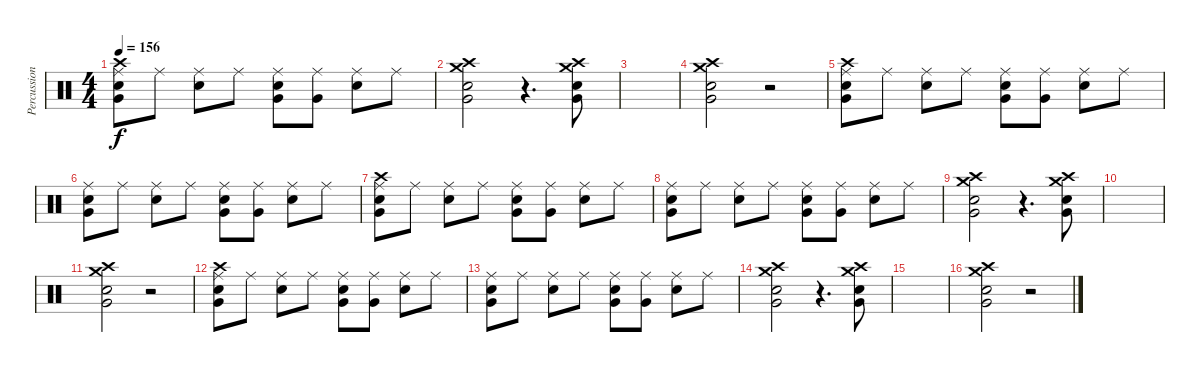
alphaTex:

\track ("Percussions" "Percussion") {instrument percussion}
\staff {score}
\articulation defaults
\ts (4 4)
\tempo 156
\clef neutral
\ks c
("Very Low Tom (hit)" "Crash high (hit)" "Electric Snare (hit)" "Ride (middle)").8{dy f} "Ride (middle)".8 ("Electric Snare (hit)" "Ride (middle)").8 "Ride (middle)".8 ("Very Low Tom (hit)" "Electric Snare (hit)" "Ride (middle)").8 ("Very Low Tom (hit)" "Ride (middle)").8 ("Electric Snare (hit)" "Ride (middle)").8 "Ride (middle)".8 |
("Very Low Tom (hit)" "Crash high (hit)" "Crash medium (hit)" "Electric Snare (hit)").2 r.4{d} ("Very Low Tom (hit)" "Crash high (hit)" "Crash medium (hit)" "Electric Snare (hit)").8 |
|
("Very Low Tom (hit)" "Crash high (hit)" "Crash medium (hit)" "Electric Snare (hit)").2 r.2 |
("Very Low Tom (hit)" "Crash high (hit)" "Electric Snare (hit)" "Ride (middle)").8 "Ride (middle)".8 ("Electric Snare (hit)" "Ride (middle)").8 "Ride (middle)".8 ("Very Low Tom (hit)" "Electric Snare (hit)" "Ride (middle)").8 ("Very Low Tom (hit)" "Ride (middle)").8 ("Electric Snare (hit)" "Ride (middle)").8 "Ride (middle)".8 |
("Very Low Tom (hit)" "Electric Snare (hit)" "Ride (middle)").8 "Ride (middle)".8 ("Electric Snare (hit)" "Ride (middle)").8 "Ride (middle)".8 ("Very Low Tom (hit)" "Electric Snare (hit)" "Ride (middle)").8 ("Very Low Tom (hit)" "Ride (middle)").8 ("Electric Snare (hit)" "Ride (middle)").8 "Ride (middle)".8 |
("Very Low Tom (hit)" "Crash high (hit)" "Electric Snare (hit)" "Ride (middle)").8 "Ride (middle)".8 ("Electric Snare (hit)" "Ride (middle)").8 "Ride (middle)".8 ("Very Low Tom (hit)" "Electric Snare (hit)" "Ride (middle)").8 ("Very Low Tom (hit)" "Ride (middle)").8 ("Electric Snare (hit)" "Ride (middle)").8 "Ride (middle)".8 |
("Very Low Tom (hit)" "Electric Snare (hit)" "Ride (middle)").8 "Ride (middle)".8 ("Electric Snare (hit)" "Ride (middle)").8 "Ride (middle)".8 ("Very Low Tom (hit)" "Electric Snare (hit)" "Ride (middle)").8 ("Very Low Tom (hit)" "Ride (middle)").8 ("Electric Snare (hit)" "Ride (middle)").8 "Ride (middle)".8 |
("Very Low Tom (hit)" "Crash high (hit)" "Crash medium (hit)" "Electric Snare (hit)").2 r.4{d} ("Very Low Tom (hit)" "Crash high (hit)" "Crash medium (hit)" "Electric Snare (hit)").8 |
|
("Very Low Tom (hit)" "Crash high (hit)" "Crash medium (hit)" "Electric Snare (hit)").2 r.2 |
("Very Low Tom (hit)" "Crash high (hit)" "Electric Snare (hit)" "Ride (middle)").8 "Ride (middle)".8 ("Electric Snare (hit)" "Ride (middle)").8 "Ride (middle)".8 ("Very Low Tom (hit)" "Electric Snare (hit)" "Ride (middle)").8 ("Very Low Tom (hit)" "Ride (middle)").8 ("Electric Snare (hit)" "Ride (middle)").8 "Ride (middle)".8 |
("Very Low Tom (hit)" "Electric Snare (hit)" "Ride (middle)").8 "Ride (middle)".8 ("Electric Snare (hit)" "Ride (middle)").8 "Ride (middle)".8 ("Very Low Tom (hit)" "Electric Snare (hit)" "Ride (middle)").8 ("Very Low Tom (hit)" "Ride (middle)").8 ("Electric Snare (hit)" "Ride (middle)").8 "Ride (middle)".8 |
("Very Low Tom (hit)" "Crash high (hit)" "Crash medium (hit)" "Electric Snare (hit)").2 r.4{d} ("Very Low Tom (hit)" "Crash high (hit)" "Crash medium (hit)" "Electric Snare (hit)").8 |
|
("Very Low Tom (hit)" "Crash high (hit)" "Crash medium (hit)" "Electric Snare (hit)").2 r.2
